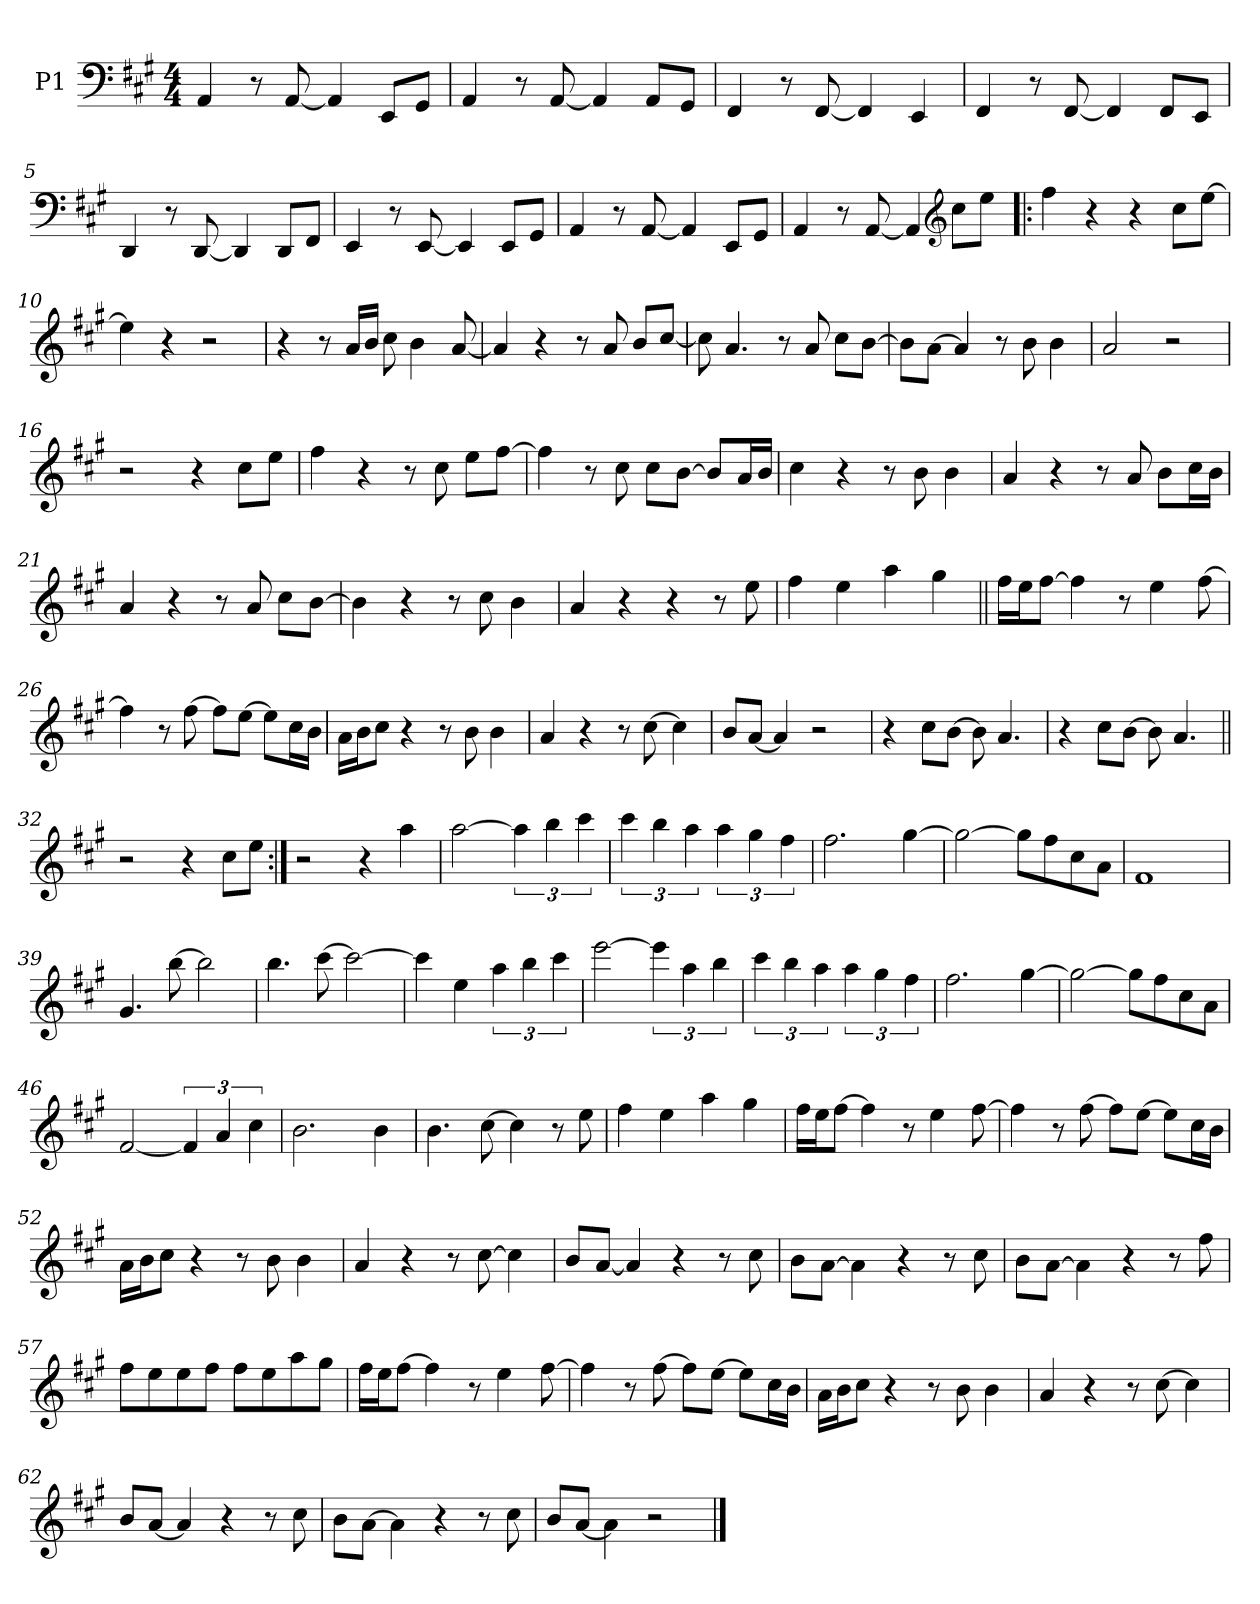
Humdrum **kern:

**kern
*part1
*staff1
*I"P1
*clefF4
*k[f#c#g#]
*A:
*M4/4
*MM120
=1
4AA/
8r
[<8AA/
4AA/]
8EE/L
8GG#/J
=2
4AA/
8r
[<8AA/
4AA/]
8AA/L
8GG#/J
=3
4FF#/
8r
[<8FF#/
4FF#/]
4EE/
=4
4FF#/
8r
[<8FF#/
4FF#/]
8FF#/L
8EE/J
=5
4DD/
8r
[<8DD/
4DD/]
8DD/L
8FF#/J
!!LO:LB:g=z
=6
4EE/
8r
[<8EE/
4EE/]
8EE/L
8GG#/J
=7
4AA/
8r
[<8AA/
4AA/]
8EE/L
8GG#/J
=8
4AA/
8r
[<8AA/
4AA/]
*clefG2
8cc#\L
8ee\J
=9!|:
4ff#\
4r
4r
8cc#\L
[>8ee\J
=10
4ee\]
4r
2r
!!LO:LB:g=z
=11
4r
8r
16a/LL
16b/JJ
8cc#\
4b\
[8a/
=12
4a/]
4r
8r
8a/
8b/L
[8cc#/J
=13
8cc#\]
4.a/
8r
8a/
8cc#\L
[8b\J
=14
8b\L]
[8a\J
4a/]
8r
8b\
4b\
=15
2a/
2r
!!LO:LB:g=z
=16
2r
4r
8cc#\L
8ee\J
=17
4ff#\
4r
8r
8cc#\
8ee\L
[>8ff#\J
=18
4ff#\]
8r
8cc#\
8cc#\L
[8b\J
8b/L]
16a/L
16b/JJ
=19
4cc#\
4r
8r
8b\
4b\
=20
4a/
4r
8r
8a/
8b\L
16cc#\L
16b\JJ
!!LO:LB:g=z
=21
4a/
4r
8r
8a/
8cc#\L
[8b\J
=22
4b\]
4r
8r
8cc#\
4b\
=23
4a/
4r
4r
8r
8ee\
=24
4ff#\
4ee\
4aa\
4gg#\
=25||
16ff#\LL
16ee\J
[8ff#\J
4ff#\]
8r
4ee\
[>8ff#\
!!LO:LB:g=z
=26
4ff#\]
8r
[8ff#\
8ff#\L]
[8ee\J
8ee\L]
16cc#\L
16b\JJ
=27
16a\LL
16b\J
8cc#\J
4r
8r
8b\
4b\
=28
4a/
4r
8r
[8cc#\
4cc#\]
=29
8b/L
[<8a/J
4a/]
2r
=30
4r
8cc#\L
[>8b\J
8b\]
4.a/
!!LO:LB:g=z
=31
4r
8cc#\L
[>8b\J
8b\]
4.a/
=32||
2r
4r
8cc#\L
8ee\J
=33:|!
2r
4r
4aa\
=34
[2aa\
6aa\]
6bb\
6ccc#\
=35
6ccc#\
6bb\
6aa\
6aa\
6gg#\
6ff#\
=36
2.ff#\
[4gg#\
!!LO:LB:g=z
=37
2gg#\_
8gg#\L]
8ff#\
8cc#\
8a\J
=38
1f#
=39
4.g#/
[8bb\
2bb\]
=40
4.bb\
[8ccc#\
2ccc#\_
=41
4ccc#\]
4ee\
6aa\
6bb\
6ccc#\
=42
[2eee\
6eee\]
6aa\
6bb\
=43
6ccc#\
6bb\
6aa\
6aa\
6gg#\
6ff#\
!!LO:LB:g=z
=44
2.ff#\
[4gg#\
=45
2gg#\_
8gg#\L]
8ff#\
8cc#\
8a\J
=46
[2f#/
6f#/]
6a/
6cc#\
=47
2.b\
4b\
=48
4.b\
[8cc#\
4cc#\]
8r
8ee\
=49
4ff#\
4ee\
4aa\
4gg#\
!!LO:LB:g=z
=50
16ff#\LL
16ee\J
[8ff#\J
4ff#\]
8r
4ee\
[>8ff#\
=51
4ff#\]
8r
[8ff#\
8ff#\L]
[8ee\J
8ee\L]
16cc#\L
16b\JJ
=52
16a\LL
16b\J
8cc#\J
4r
8r
8b\
4b\
=53
4a/
4r
8r
[8cc#\
4cc#\]
!!LO:LB:g=z
=54
8b/L
[<8a/J
4a/]
4r
8r
8cc#\
=55
8b\L
[>8a\J
4a\]
4r
8r
8cc#\
=56
8b\L
[>8a\J
4a\]
4r
8r
8ff#\
=57
8ff#\L
8ee\
8ee\
8ff#\J
8ff#\L
8ee\
8aa\
8gg#\J
!!LO:PB:g=z
=58
16ff#\LL
16ee\J
[8ff#\J
4ff#\]
8r
4ee\
[>8ff#\
=59
4ff#\]
8r
[8ff#\
8ff#\L]
[8ee\J
8ee\L]
16cc#\L
16b\JJ
=60
16a\LL
16b\J
8cc#\J
4r
8r
8b\
4b\
=61
4a/
4r
8r
[8cc#\
4cc#\]
!!LO:LB:g=z
=62
8b/L
[<8a/J
4a/]
4r
8r
8cc#\
=63
8b\L
[>8a\J
4a\]
4r
8r
8cc#\
=64
8b/L
[>8a/J
4a\]
2r
==
*-
